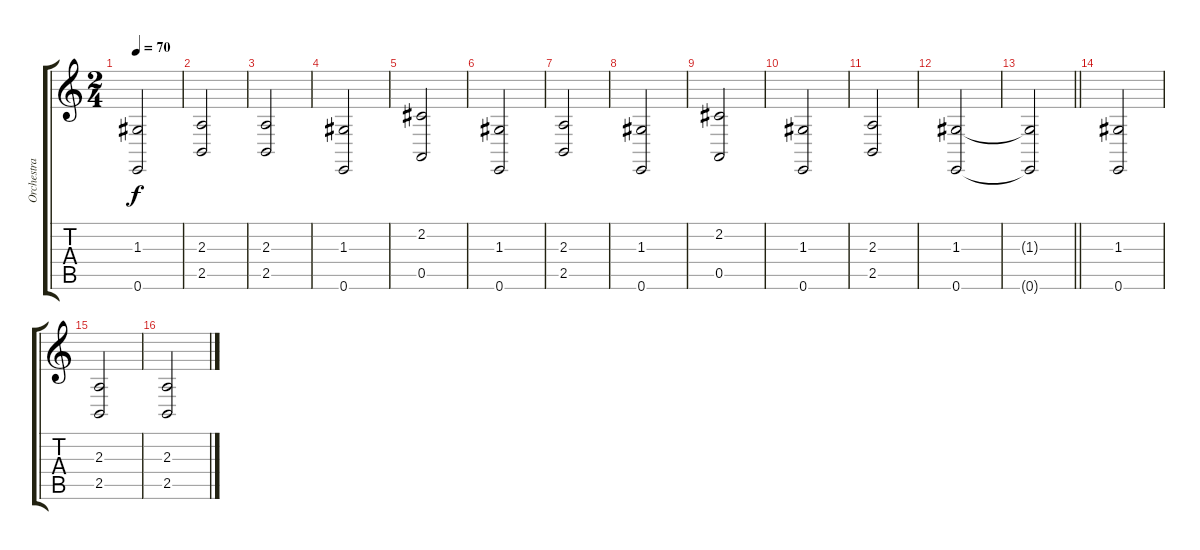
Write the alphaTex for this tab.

\track ("Orchestra (Оркестр)" "Orchestra ") {instrument stringensemble1}
\staff {score tabs}
\tuning (E4 B3 G3 D3 A2 E2) {hide}
\ts (2 4)
\tempo 70
\clef g2
\ks c
(1.3 0.6).2{dy f} |
(2.3 2.5).2 |
(2.3 2.5).2 |
(1.3 0.6).2 |
(2.2 0.5).2 |
(1.3 0.6).2 |
(2.3 2.5).2 |
(1.3 0.6).2 |
(2.2 0.5).2 |
(1.3 0.6).2 |
(2.3 2.5).2 |
(1.3 0.6).2 |
\barLineRight lightlight
(1.3{t} 0.6{t}).2 |
(1.3 0.6).2 |
(2.3 2.5).2 |
(2.3 2.5).2
